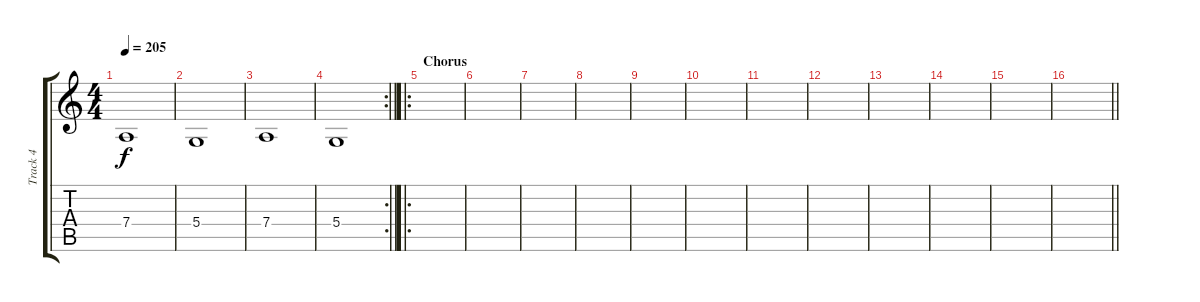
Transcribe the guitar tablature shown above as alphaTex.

\track ("Track 4" "Track 4") {instrument drawbarorgan}
\staff {score tabs}
\tuning (E4 B3 G3 D3 A2 E2) {hide}
\ts (4 4)
\tempo 205
\clef g2
\ks c
7.4.1{dy f} |
5.4.1 |
7.4.1 |
\rc 2
\barLineRight lightlight
5.4.1 |
\ro
\section ("" "Chorus")
|
|
|
|
|
|
|
|
|
|
|
\barLineRight lightlight
